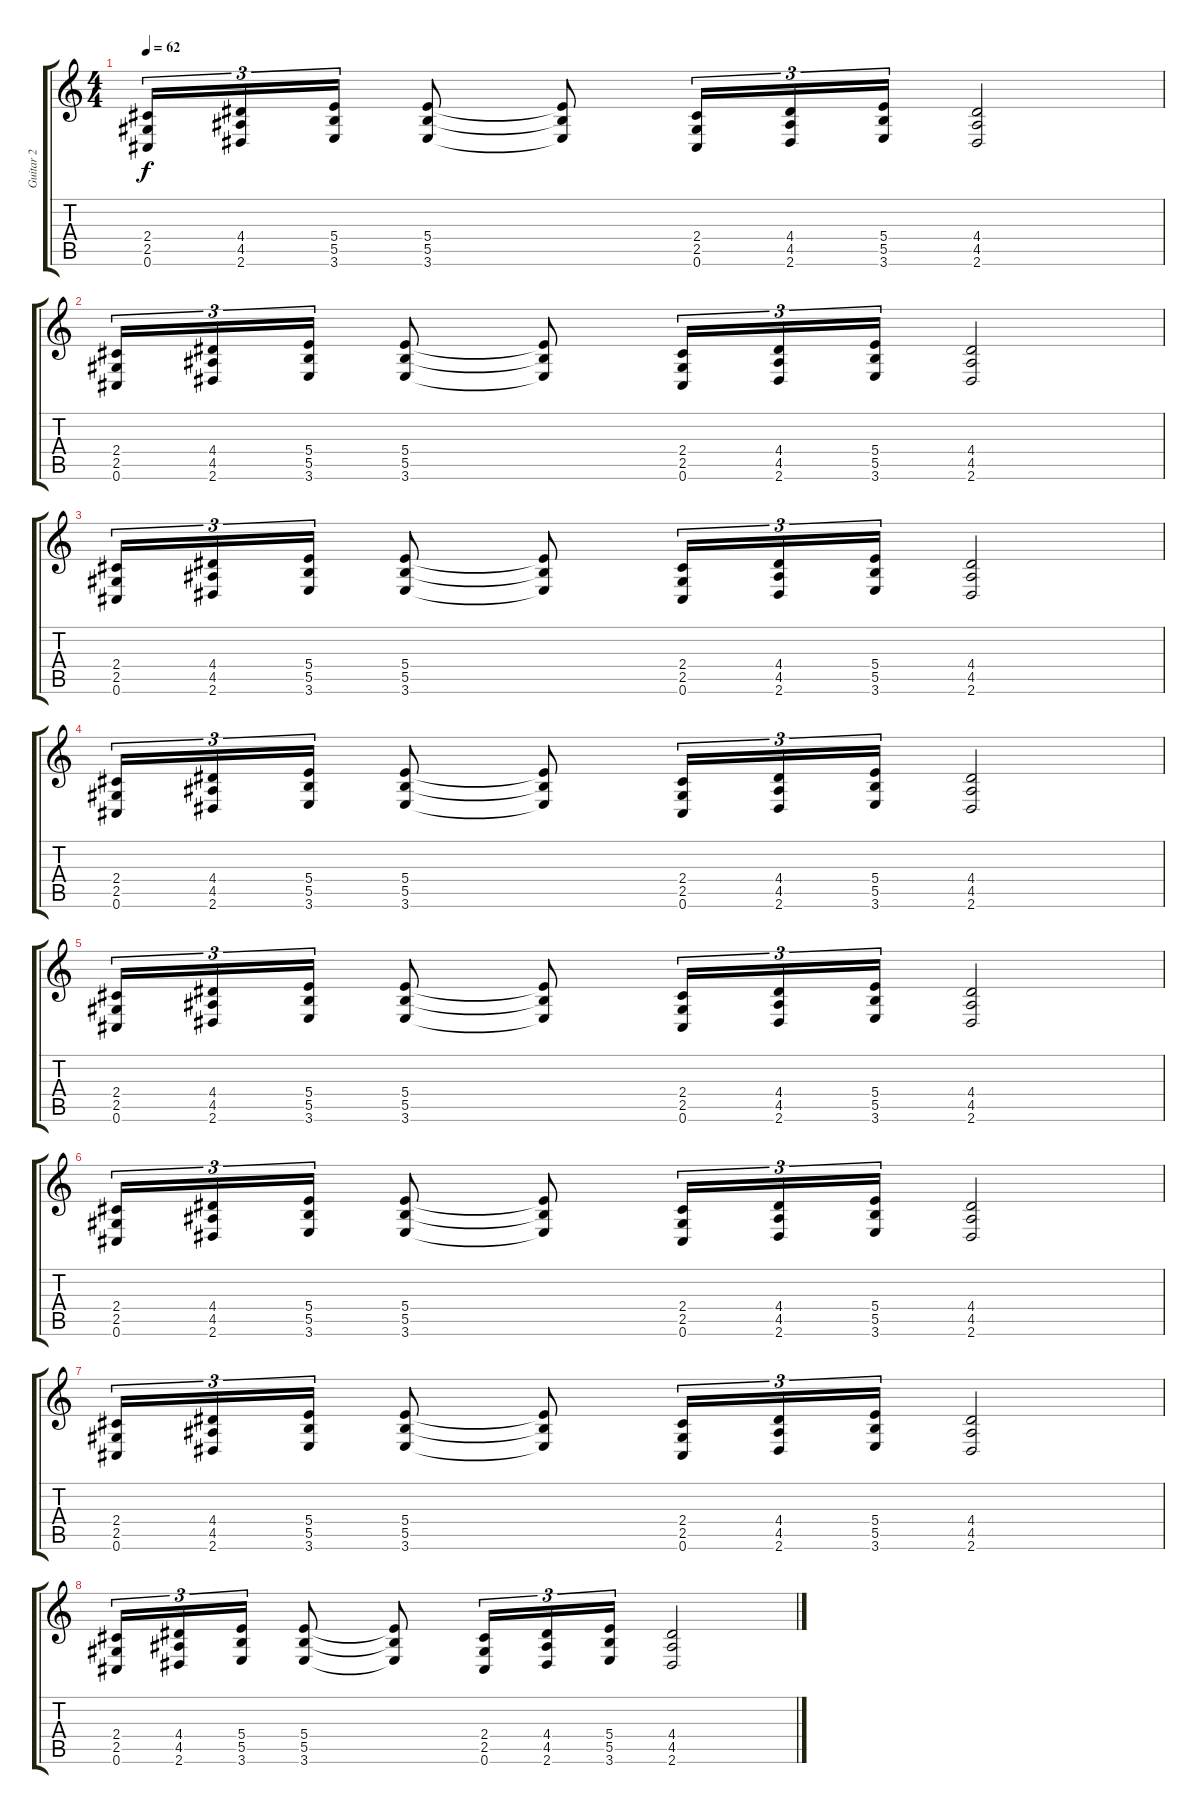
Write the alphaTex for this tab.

\track ("Guitar 2" "Guitar 2") {instrument distortionguitar}
\staff {score tabs}
\tuning (Db4 Ab3 E3 B2 Gb2 Db2) {hide}
\ts (4 4)
\tempo 62
\clef g2
\ks c
(2.4 2.5 0.6).16{tu (3 2) dy f} (4.4 4.5 2.6).16{tu (3 2)} (5.4 5.5 3.6).16{tu (3 2)} (5.4 5.5 3.6).8 (5.4{t} 5.5{t} 3.6{t}).8 (2.4 2.5 0.6).16{tu (3 2)} (4.4 4.5 2.6).16{tu (3 2)} (5.4 5.5 3.6).16{tu (3 2)} (4.4 4.5 2.6).2 |
(2.4 2.5 0.6).16{tu (3 2)} (4.4 4.5 2.6).16{tu (3 2)} (5.4 5.5 3.6).16{tu (3 2)} (5.4 5.5 3.6).8 (5.4{t} 5.5{t} 3.6{t}).8 (2.4 2.5 0.6).16{tu (3 2)} (4.4 4.5 2.6).16{tu (3 2)} (5.4 5.5 3.6).16{tu (3 2)} (4.4 4.5 2.6).2 |
(2.4 2.5 0.6).16{tu (3 2)} (4.4 4.5 2.6).16{tu (3 2)} (5.4 5.5 3.6).16{tu (3 2)} (5.4 5.5 3.6).8 (5.4{t} 5.5{t} 3.6{t}).8 (2.4 2.5 0.6).16{tu (3 2)} (4.4 4.5 2.6).16{tu (3 2)} (5.4 5.5 3.6).16{tu (3 2)} (4.4 4.5 2.6).2 |
(2.4 2.5 0.6).16{tu (3 2)} (4.4 4.5 2.6).16{tu (3 2)} (5.4 5.5 3.6).16{tu (3 2)} (5.4 5.5 3.6).8 (5.4{t} 5.5{t} 3.6{t}).8 (2.4 2.5 0.6).16{tu (3 2)} (4.4 4.5 2.6).16{tu (3 2)} (5.4 5.5 3.6).16{tu (3 2)} (4.4 4.5 2.6).2 |
(2.4 2.5 0.6).16{tu (3 2)} (4.4 4.5 2.6).16{tu (3 2)} (5.4 5.5 3.6).16{tu (3 2)} (5.4 5.5 3.6).8 (5.4{t} 5.5{t} 3.6{t}).8 (2.4 2.5 0.6).16{tu (3 2)} (4.4 4.5 2.6).16{tu (3 2)} (5.4 5.5 3.6).16{tu (3 2)} (4.4 4.5 2.6).2 |
(2.4 2.5 0.6).16{tu (3 2)} (4.4 4.5 2.6).16{tu (3 2)} (5.4 5.5 3.6).16{tu (3 2)} (5.4 5.5 3.6).8 (5.4{t} 5.5{t} 3.6{t}).8 (2.4 2.5 0.6).16{tu (3 2)} (4.4 4.5 2.6).16{tu (3 2)} (5.4 5.5 3.6).16{tu (3 2)} (4.4 4.5 2.6).2 |
(2.4 2.5 0.6).16{tu (3 2)} (4.4 4.5 2.6).16{tu (3 2)} (5.4 5.5 3.6).16{tu (3 2)} (5.4 5.5 3.6).8 (5.4{t} 5.5{t} 3.6{t}).8 (2.4 2.5 0.6).16{tu (3 2)} (4.4 4.5 2.6).16{tu (3 2)} (5.4 5.5 3.6).16{tu (3 2)} (4.4 4.5 2.6).2 |
(2.4 2.5 0.6).16{tu (3 2)} (4.4 4.5 2.6).16{tu (3 2)} (5.4 5.5 3.6).16{tu (3 2)} (5.4 5.5 3.6).8 (5.4{t} 5.5{t} 3.6{t}).8 (2.4 2.5 0.6).16{tu (3 2)} (4.4 4.5 2.6).16{tu (3 2)} (5.4 5.5 3.6).16{tu (3 2)} (4.4 4.5 2.6).2
